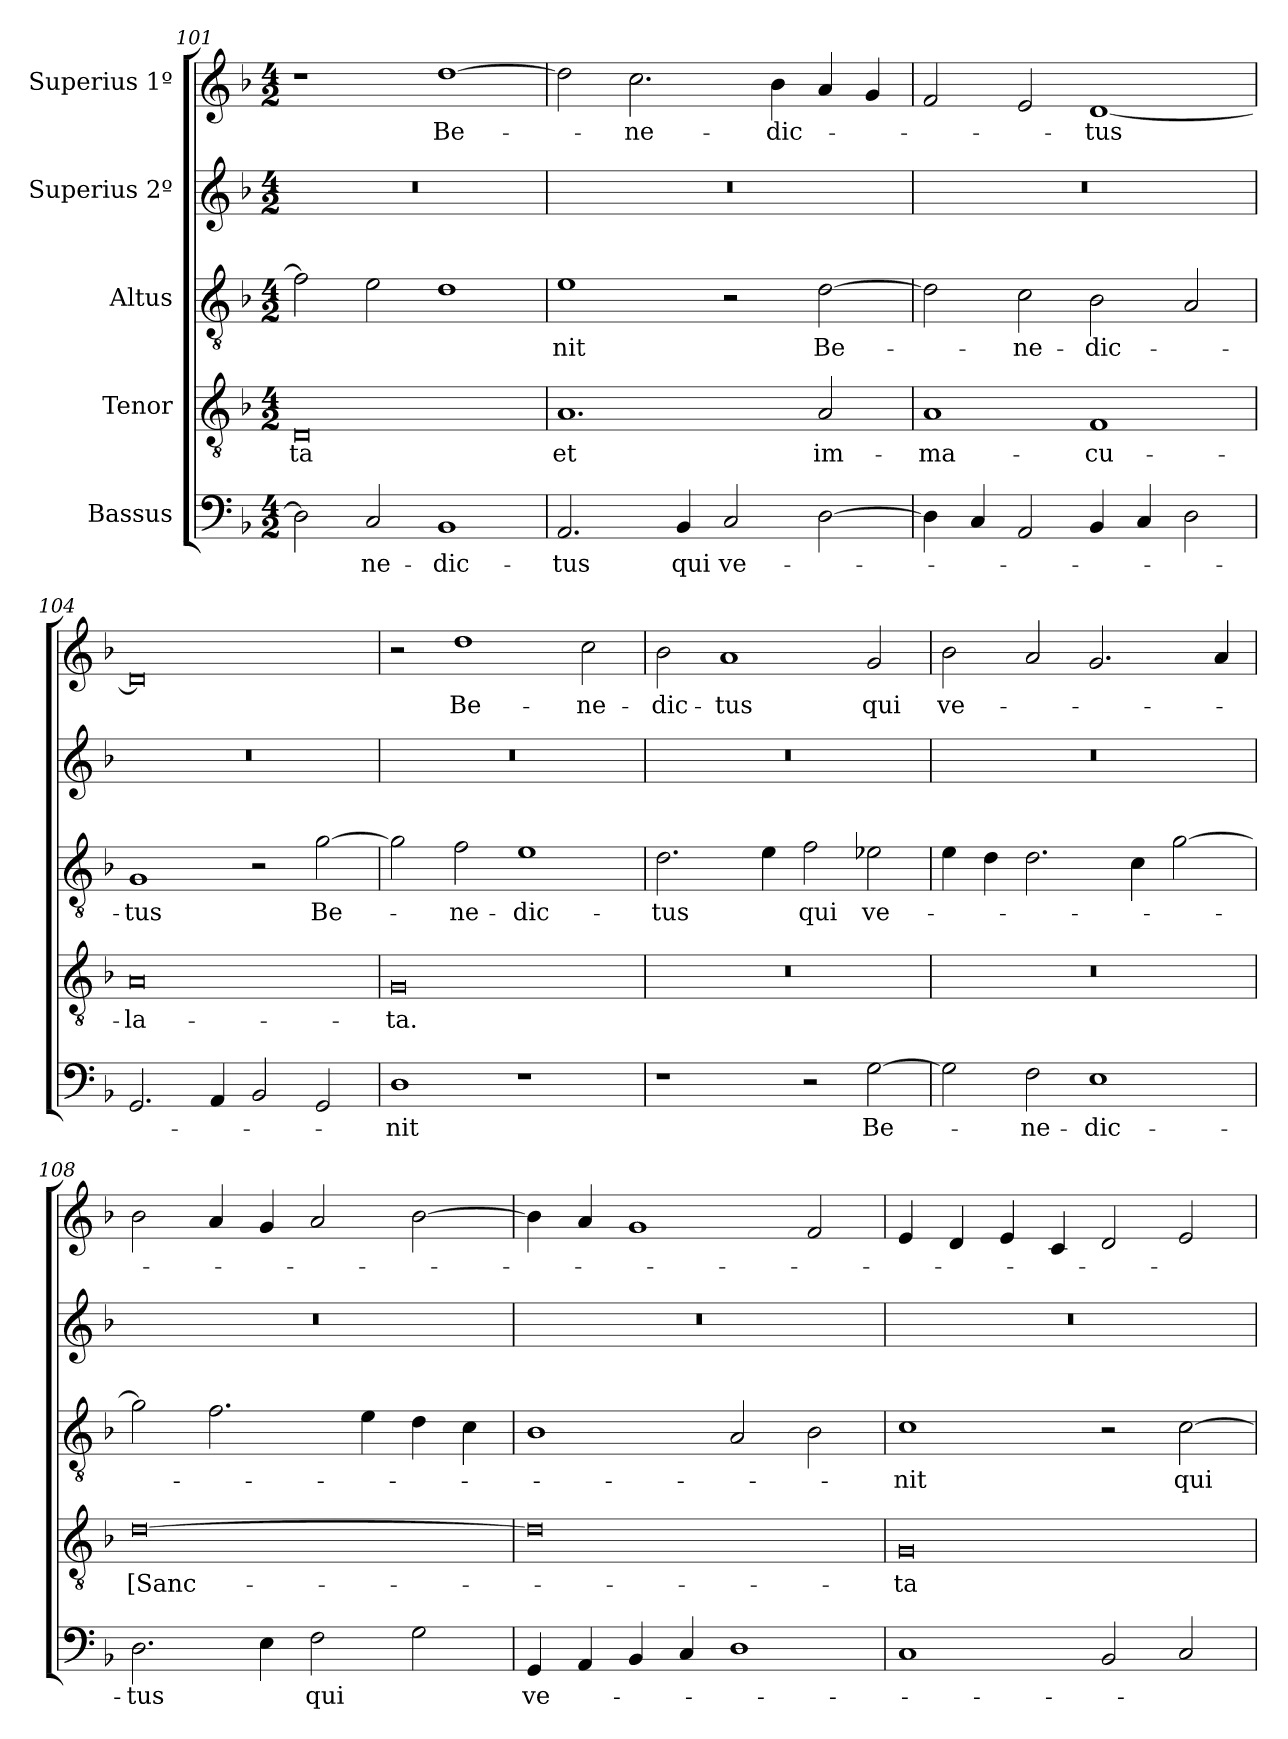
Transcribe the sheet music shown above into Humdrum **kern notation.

**kern	**text	**kern	**text	**kern	**text	**kern	**kern	**text
*part5	*part5	*part4	*part4	*part3	*part3	*part2	*part1	*part1
*staff5	*staff5	*staff4	*staff4	*staff3	*staff3	*staff2	*staff1	*staff1
*I"Bassus	*	*I"Tenor	*	*I"Altus	*	*I"Superius 2º	*I"Superius 1º	*
*clefF4	*	*clefGv2	*	*clefGv2	*	*clefG2	*clefG2	*
*k[b-]	*	*k[b-]	*	*k[b-]	*	*k[b-]	*k[b-]	*
*M4/2	*	*M4/2	*	*M4/2	*	*M4/2	*M4/2	*
=101	=101	=101	=101	=101	=101	=101	=101	=101
2D\]	.	0D/	-ta	2f\]	.	0r	1r	.
2C/	-ne-	.	.	2e\	.	.	.	.
1BB-/	-dic-	.	.	1d\	.	.	[1dd\	Be-
=102	=102	=102	=102	=102	=102	=102	=102	=102
2.AA/	-tus	1.A/	et	1e\	-nit	0r	2dd\]	.
.	.	.	.	.	.	.	2.cc\	-ne-
4BB-/	qui	.	.	.	.	.	.	.
2C/	ve-	.	.	2r	.	.	.	.
.	.	.	.	.	.	.	4b-\	-dic-
[2D\	.	2A/	im-	[2d\	Be-	.	4a/	.
.	.	.	.	.	.	.	4g/	.
=103	=103	=103	=103	=103	=103	=103	=103	=103
4D\]	.	1A/	-ma-	2d\]	.	0r	2f/	.
4C/	.	.	.	.	.	.	.	.
2AA/	.	.	.	2c\	-ne-	.	2e/	.
4BB-/	.	1F/	-cu-	2B-\	-dic-	.	[1d/	-tus
4C/	.	.	.	.	.	.	.	.
2D\	.	.	.	2A/	.	.	.	.
=104	=104	=104	=104	=104	=104	=104	=104	=104
2.GG/	.	0A/	-la-	1G/	-tus	0r	0d/]	.
4AA/	.	.	.	.	.	.	.	.
2BB-/	.	.	.	2r	.	.	.	.
2GG/	.	.	.	[2g\	Be-	.	.	.
=105	=105	=105	=105	=105	=105	=105	=105	=105
1D\	-nit	0G/	-ta.	2g\]	.	0r	2r	.
.	.	.	.	2f\	-ne-	.	1dd\	Be-
1r	.	.	.	1e\	-dic-	.	.	.
.	.	.	.	.	.	.	2cc\	-ne-
=106	=106	=106	=106	=106	=106	=106	=106	=106
1r	.	0r	.	2.d\	-tus	0r	2b-\	-dic-
.	.	.	.	.	.	.	1a/	-tus
.	.	.	.	4e\	.	.	.	.
2r	.	.	.	2f\	qui	.	.	.
[2G\	Be-	.	.	2e-X\	ve-	.	2g/	qui
=107	=107	=107	=107	=107	=107	=107	=107	=107
2G\]	.	0r	.	4e\	.	0r	2b-\	ve-
.	.	.	.	4d\	.	.	.	.
2F\	-ne-	.	.	2.d\	.	.	2a/	.
1E\	-dic-	.	.	.	.	.	2.g/	.
.	.	.	.	4c\	.	.	.	.
.	.	.	.	[2g\	.	.	.	.
.	.	.	.	.	.	.	4a/	.
=108	=108	=108	=108	=108	=108	=108	=108	=108
2.D\	-tus	[0d\	[Sanc-	2g\]	.	0r	2b-\	.
.	.	.	.	2.f\	.	.	4a/	.
4E\	.	.	.	.	.	.	4g/	.
2F\	qui	.	.	.	.	.	2a/	.
.	.	.	.	4e\	.	.	.	.
2G\	.	.	.	4d\	.	.	[2b-\	.
.	.	.	.	4c\	.	.	.	.
=109	=109	=109	=109	=109	=109	=109	=109	=109
4GG/	ve-	0d\]	.	1B-\	.	0r	4b-\]	.
4AA/	.	.	.	.	.	.	4a/	.
4BB-/	.	.	.	.	.	.	1g/	.
4C/	.	.	.	.	.	.	.	.
1D\	.	.	.	2A/	.	.	.	.
.	.	.	.	2B-\	.	.	2f/	.
=110	=110	=110	=110	=110	=110	=110	=110	=110
1C/	.	0G/	-ta	1c\	-nit	0r	4e/	.
.	.	.	.	.	.	.	4d/	.
.	.	.	.	.	.	.	4e/	.
.	.	.	.	.	.	.	4c/	.
2BB-/	.	.	.	2r	.	.	2d/	.
2C/	.	.	.	[2c\	qui	.	2e/	.
=	=	=	=	=	=	=	=	=
*-	*-	*-	*-	*-	*-	*-	*-	*-
